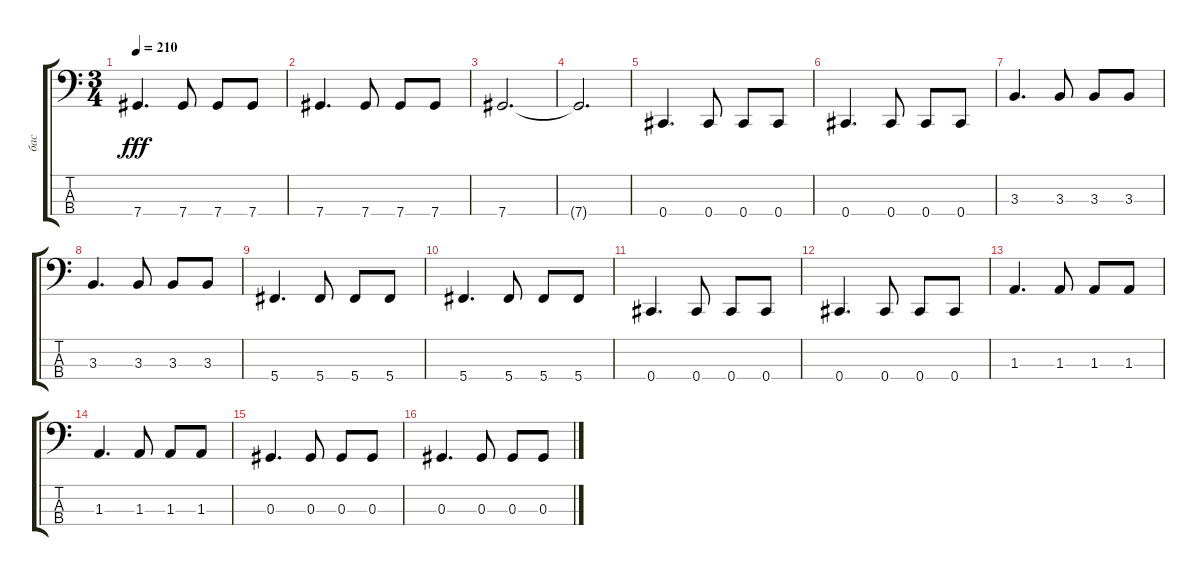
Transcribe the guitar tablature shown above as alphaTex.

\track ("бас" "бас") {instrument electricbasspick}
\staff {score tabs}
\tuning (Gb2 Db2 Ab1 Db1) {hide}
\ts (3 4)
\tempo 210
\clef f4
\ks c
7.4.4{d dy fff} 7.4.8 7.4.8 7.4.8 |
7.4.4{d} 7.4.8 7.4.8 7.4.8 |
7.4.2{d} |
7.4{t}.2{d} |
0.4.4{d} 0.4.8 0.4.8 0.4.8 |
0.4.4{d} 0.4.8 0.4.8 0.4.8 |
3.3.4{d} 3.3.8 3.3.8 3.3.8 |
3.3.4{d} 3.3.8 3.3.8 3.3.8 |
5.4.4{d} 5.4.8 5.4.8 5.4.8 |
5.4.4{d} 5.4.8 5.4.8 5.4.8 |
0.4.4{d} 0.4.8 0.4.8 0.4.8 |
0.4.4{d} 0.4.8 0.4.8 0.4.8 |
1.3.4{d} 1.3.8 1.3.8 1.3.8 |
1.3.4{d} 1.3.8 1.3.8 1.3.8 |
0.3.4{d} 0.3.8 0.3.8 0.3.8 |
0.3.4{d} 0.3.8 0.3.8 0.3.8
